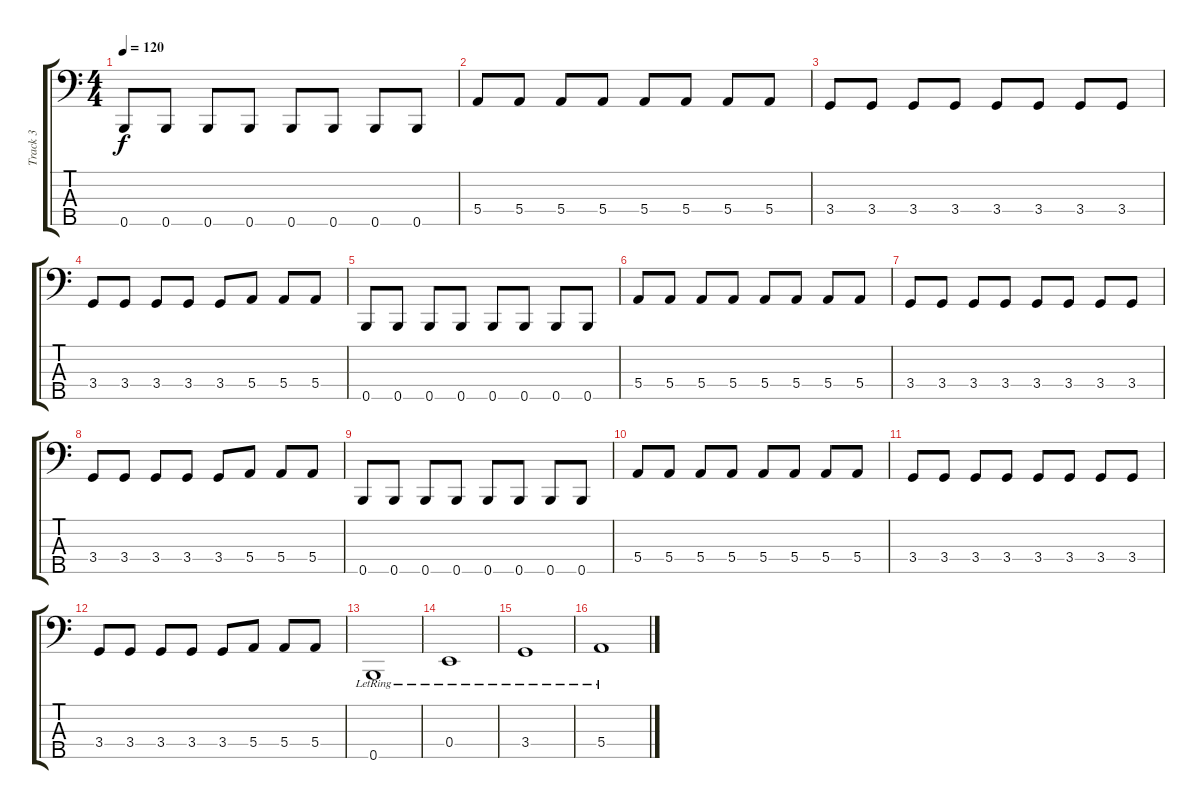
\track ("Track 3" "Track 3") {instrument electricbasspick}
\staff {score tabs}
\tuning (G2 D2 A1 E1 B0) {hide}
\ts (4 4)
\tempo 120
\clef f4
\ks c
0.5.8{dy f} 0.5.8 0.5.8 0.5.8 0.5.8 0.5.8 0.5.8 0.5.8 |
5.4.8 5.4.8 5.4.8 5.4.8 5.4.8 5.4.8 5.4.8 5.4.8 |
3.4.8 3.4.8 3.4.8 3.4.8 3.4.8 3.4.8 3.4.8 3.4.8 |
3.4.8 3.4.8 3.4.8 3.4.8 3.4.8 5.4.8 5.4.8 5.4.8 |
0.5.8 0.5.8 0.5.8 0.5.8 0.5.8 0.5.8 0.5.8 0.5.8 |
5.4.8 5.4.8 5.4.8 5.4.8 5.4.8 5.4.8 5.4.8 5.4.8 |
3.4.8 3.4.8 3.4.8 3.4.8 3.4.8 3.4.8 3.4.8 3.4.8 |
3.4.8 3.4.8 3.4.8 3.4.8 3.4.8 5.4.8 5.4.8 5.4.8 |
0.5.8 0.5.8 0.5.8 0.5.8 0.5.8 0.5.8 0.5.8 0.5.8 |
5.4.8 5.4.8 5.4.8 5.4.8 5.4.8 5.4.8 5.4.8 5.4.8 |
3.4.8 3.4.8 3.4.8 3.4.8 3.4.8 3.4.8 3.4.8 3.4.8 |
3.4.8 3.4.8 3.4.8 3.4.8 3.4.8 5.4.8 5.4.8 5.4.8 |
0.5{lr}.1 |
0.4{lr}.1 |
3.4{lr}.1 |
5.4{lr}.1
